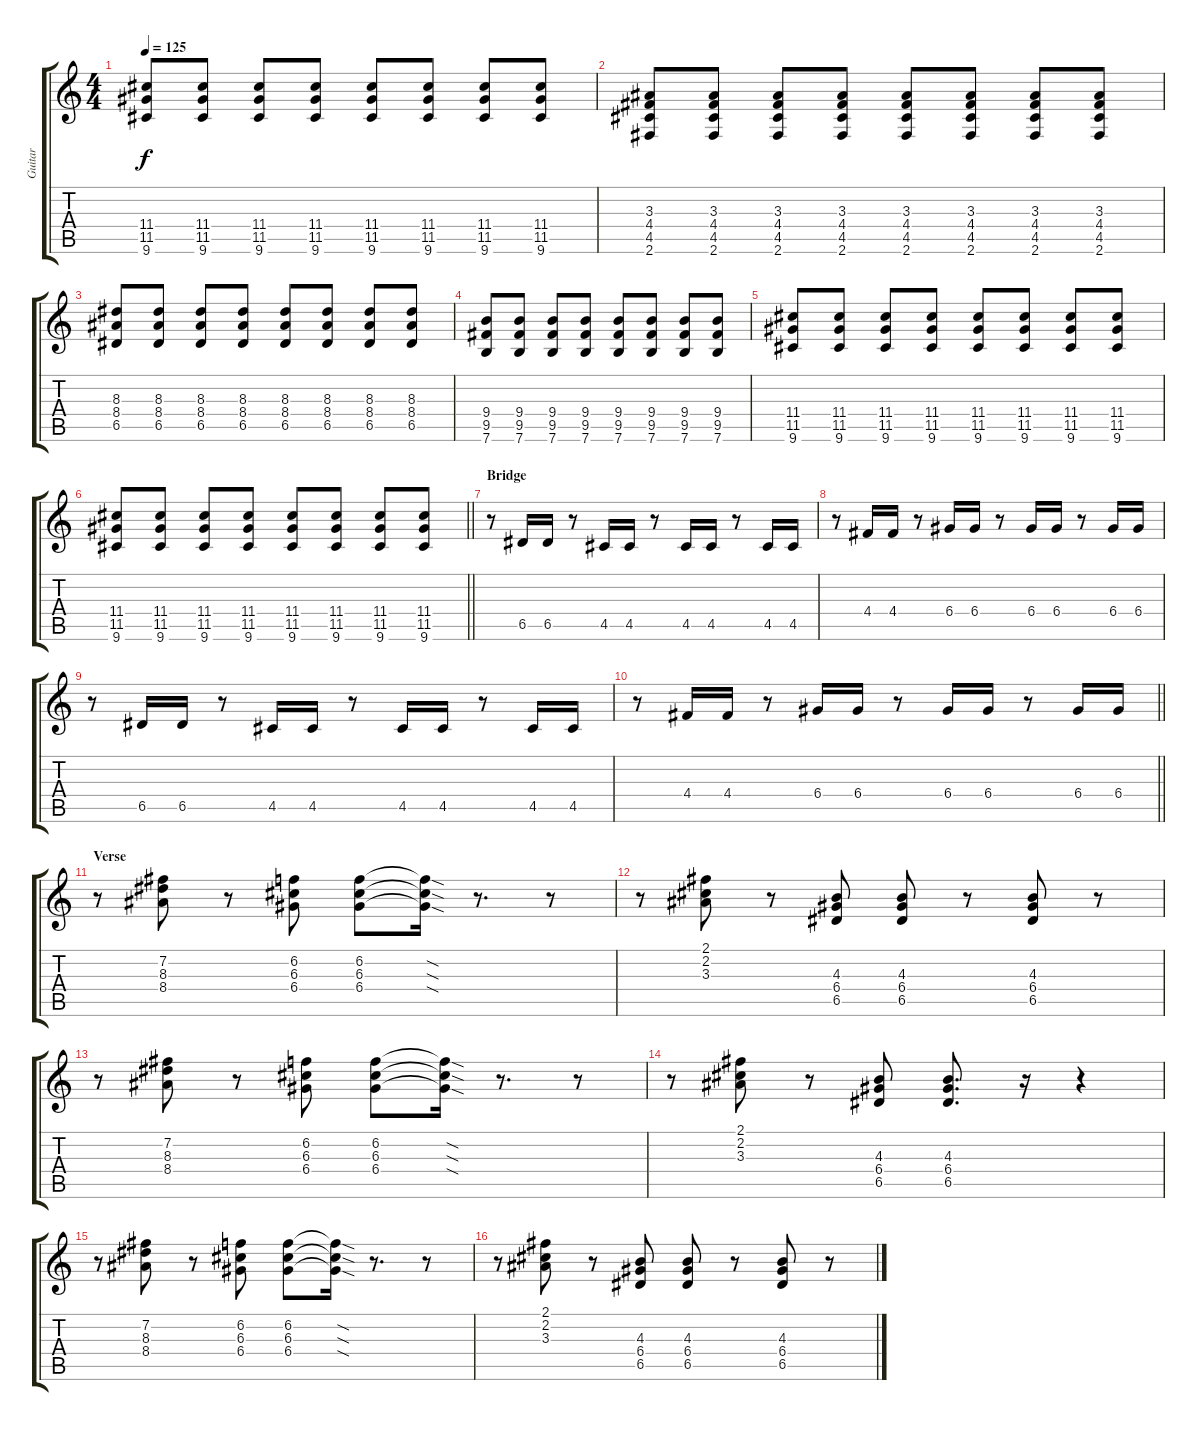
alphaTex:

\track ("Guitar" "Guitar") {instrument distortionguitar}
\staff {score tabs}
\tuning (E4 B3 G3 D3 A2 E2) {hide}
\ts (4 4)
\tempo 125
\clef g2
\ks c
(11.4 11.5 9.6).8{dy f} (11.4 11.5 9.6).8 (11.4 11.5 9.6).8 (11.4 11.5 9.6).8 (11.4 11.5 9.6).8 (11.4 11.5 9.6).8 (11.4 11.5 9.6).8 (11.4 11.5 9.6).8 |
(3.3 4.4 4.5 2.6).8 (3.3 4.4 4.5 2.6).8 (3.3 4.4 4.5 2.6).8 (3.3 4.4 4.5 2.6).8 (3.3 4.4 4.5 2.6).8 (3.3 4.4 4.5 2.6).8 (3.3 4.4 4.5 2.6).8 (3.3 4.4 4.5 2.6).8 |
(8.3 8.4 6.5).8 (8.3 8.4 6.5).8 (8.3 8.4 6.5).8 (8.3 8.4 6.5).8 (8.3 8.4 6.5).8 (8.3 8.4 6.5).8 (8.3 8.4 6.5).8 (8.3 8.4 6.5).8 |
(9.4 9.5 7.6).8 (9.4 9.5 7.6).8 (9.4 9.5 7.6).8 (9.4 9.5 7.6).8 (9.4 9.5 7.6).8 (9.4 9.5 7.6).8 (9.4 9.5 7.6).8 (9.4 9.5 7.6).8 |
(11.4 11.5 9.6).8 (11.4 11.5 9.6).8 (11.4 11.5 9.6).8 (11.4 11.5 9.6).8 (11.4 11.5 9.6).8 (11.4 11.5 9.6).8 (11.4 11.5 9.6).8 (11.4 11.5 9.6).8 |
\barLineRight lightlight
(11.4 11.5 9.6).8 (11.4 11.5 9.6).8 (11.4 11.5 9.6).8 (11.4 11.5 9.6).8 (11.4 11.5 9.6).8 (11.4 11.5 9.6).8 (11.4 11.5 9.6).8 (11.4 11.5 9.6).8 |
\section ("" "Bridge")
r.8{balance 8} 6.5.16 6.5.16 r.8 4.5.16 4.5.16 r.8 4.5.16 4.5.16 r.8 4.5.16 4.5.16 |
r.8 4.4.16 4.4.16 r.8 6.4.16 6.4.16 r.8 6.4.16 6.4.16 r.8 6.4.16 6.4.16 |
r.8 6.5.16 6.5.16 r.8 4.5.16 4.5.16 r.8 4.5.16 4.5.16 r.8 4.5.16 4.5.16 |
\barLineRight lightlight
r.8 4.4.16 4.4.16 r.8 6.4.16 6.4.16 r.8 6.4.16 6.4.16 r.8 6.4.16 6.4.16 |
\section ("" "Verse")
r.8{balance 2} (7.2 8.3 8.4).8 r.8 (6.2 6.3 6.4).8 (6.2 6.3 6.4).8 (6.2{sod t} 6.3{sod t} 6.4{sod t}).16 r.8{d} r.8 |
r.8 (2.1 2.2 3.3).8 r.8 (4.3 6.4 6.5).8 (4.3 6.4 6.5).8 r.8 (4.3 6.4 6.5).8 r.8 |
r.8 (7.2 8.3 8.4).8 r.8 (6.2 6.3 6.4).8 (6.2 6.3 6.4).8 (6.2{sod t} 6.3{sod t} 6.4{sod t}).16 r.8{d} r.8 |
r.8 (2.1 2.2 3.3).8 r.8 (4.3 6.4 6.5).8 (4.3 6.4 6.5).8{d} r.16 r.4 |
r.8 (7.2 8.3 8.4).8 r.8 (6.2 6.3 6.4).8 (6.2 6.3 6.4).8 (6.2{sod t} 6.3{sod t} 6.4{sod t}).16 r.8{d} r.8 |
r.8 (2.1 2.2 3.3).8 r.8 (4.3 6.4 6.5).8 (4.3 6.4 6.5).8 r.8 (4.3 6.4 6.5).8 r.8
